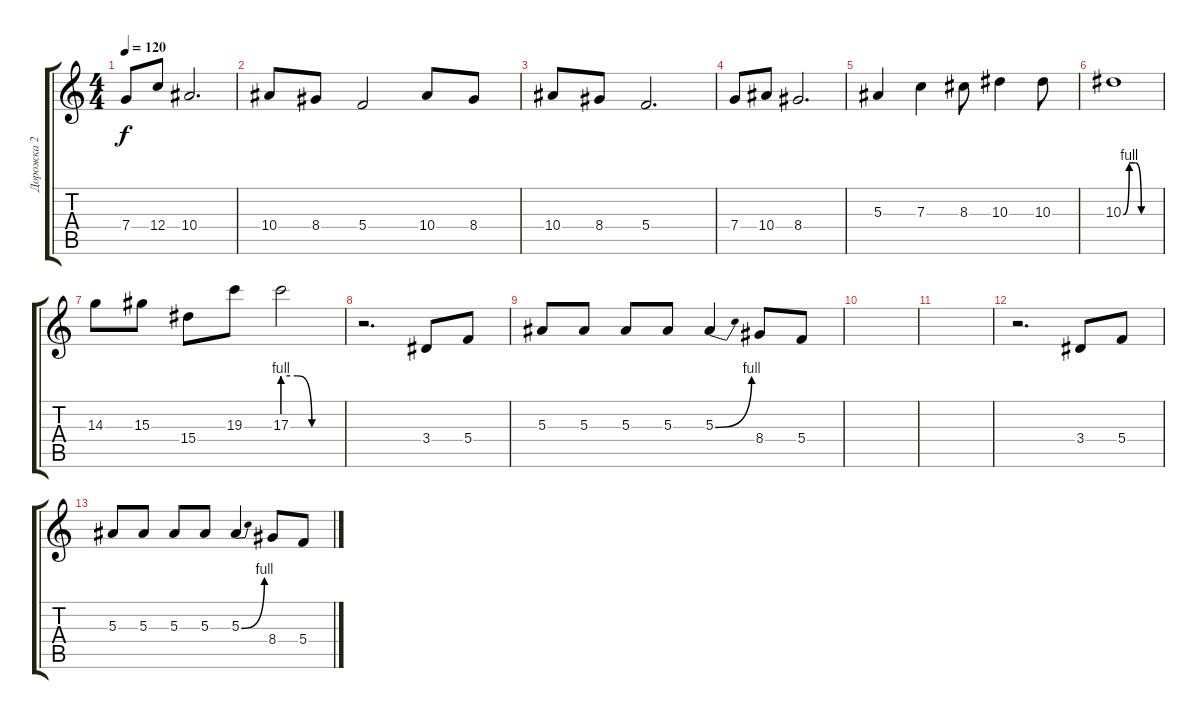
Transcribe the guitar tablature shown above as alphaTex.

\track ("Дорожка 2" "Дорожка 2") {instrument overdrivenguitar}
\staff {score tabs}
\tuning (D4 A3 F3 C3 G2 C2) {hide}
\ts (4 4)
\tempo 120
\clef g2
\ks c
7.4.8{dy f} 12.4.8 10.4.2{d} |
10.4.8 8.4.8 5.4.2 10.4.8 8.4.8 |
10.4.8 8.4.8 5.4.2{d} |
7.4.8 10.4.8 8.4.2{d} |
5.3.4 7.3.4 8.3.8 10.3.4 10.3.8 |
10.3{be (custom 0 0 10 4 20 4 30 0 60 0)}.1 |
14.3.8 15.3.8 15.4.8 19.3.8 17.3{be (custom 0 4 15 4 30 0 60 0)}.2 |
r.2{d} 3.4.8 5.4.8 |
5.3.8 5.3.8 5.3.8 5.3.8 5.3{be (bend 0 0 60 4)}.4 8.4.8 5.4.8 |
|
|
r.2{d} 3.4.8 5.4.8 |
5.3.8 5.3.8 5.3.8 5.3.8 5.3{be (bend 0 0 60 4)}.4 8.4.8 5.4.8
